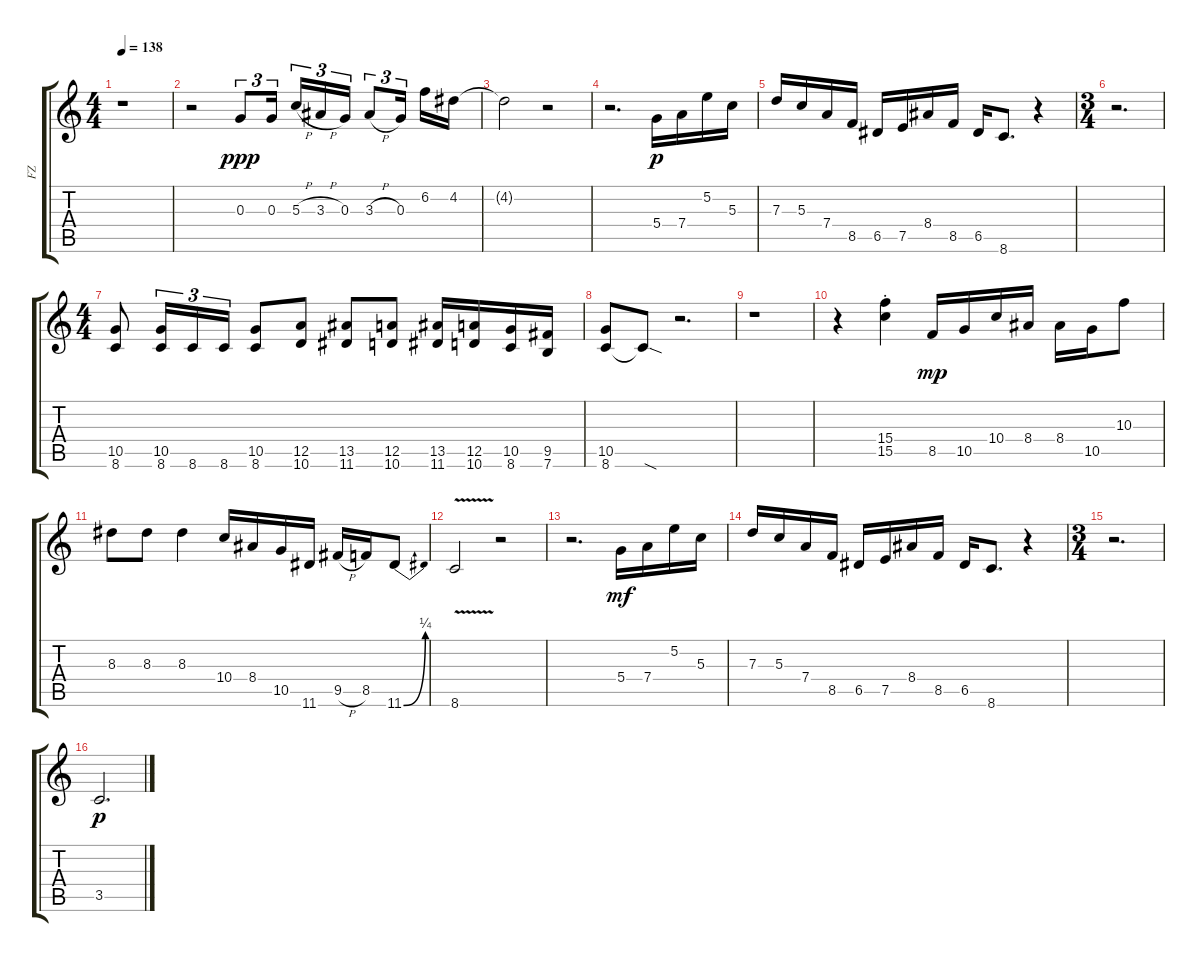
\track ("FZ" "FZ") {instrument overdrivenguitar}
\staff {score tabs}
\tuning (E4 B3 G3 D3 A2 E2) {hide}
\ts (4 4)
\tempo 138
\clef g2
\ks c
r.1{dy p} |
r.2 0.3.8{tu (3 2) dy ppp} 0.3.16{tu (3 2) beam splitsecondary} 5.3{h}.16{tu (3 2)} 3.3{h}.16{tu (3 2)} 0.3.16{tu (3 2)} 3.3{h}.8{tu (3 2)} 0.3.16{tu (3 2) beam splitsecondary} 6.2.16 4.2.16 |
4.2{t}.2 r.2 |
r.2{d} 5.4.16{dy p} 7.4.16 5.2.16 5.3.16 |
7.3.16 5.3.16 7.4.16 8.5.16 6.5.16 7.5.16 8.4.16 8.5.16 6.5.16 8.6.8{d} r.4 |
\ts (3 4)
r.2{d} |
\ts (4 4)
(10.5 8.6).8 (10.5 8.6).16{tu (3 2)} 8.6.16{tu (3 2)} 8.6.16{tu (3 2)} (10.5 8.6).8 (12.5 10.6).8 (13.5 11.6).8 (12.5 10.6).8 (13.5 11.6).16 (12.5 10.6).16 (10.5 8.6).16 (9.5 7.6).16 |
(10.5 8.6).8 8.6{sod t}.8 r.2{d} |
r.1 |
r.4 (15.4{st} 15.5{st}).4 8.5.16{dy mp} 10.5.16 10.4.16 8.4.16 8.4.16 10.5.16 10.3.8 |
8.3.8 8.3.8 8.3.4 10.4.16 8.4.16 10.5.16 11.6.16 9.5{h}.16 8.5.16 11.6{be (bend 0 0 60 1)}.8 |
8.6{v}.2 r.2 |
r.2{d} 5.4.16{dy mf} 7.4.16 5.2.16 5.3.16 |
7.3.16 5.3.16 7.4.16 8.5.16 6.5.16 7.5.16 8.4.16 8.5.16 6.5.16 8.6.8{d} r.4 |
\ts (3 4)
r.2{d} |
3.5.2{d dy p}
